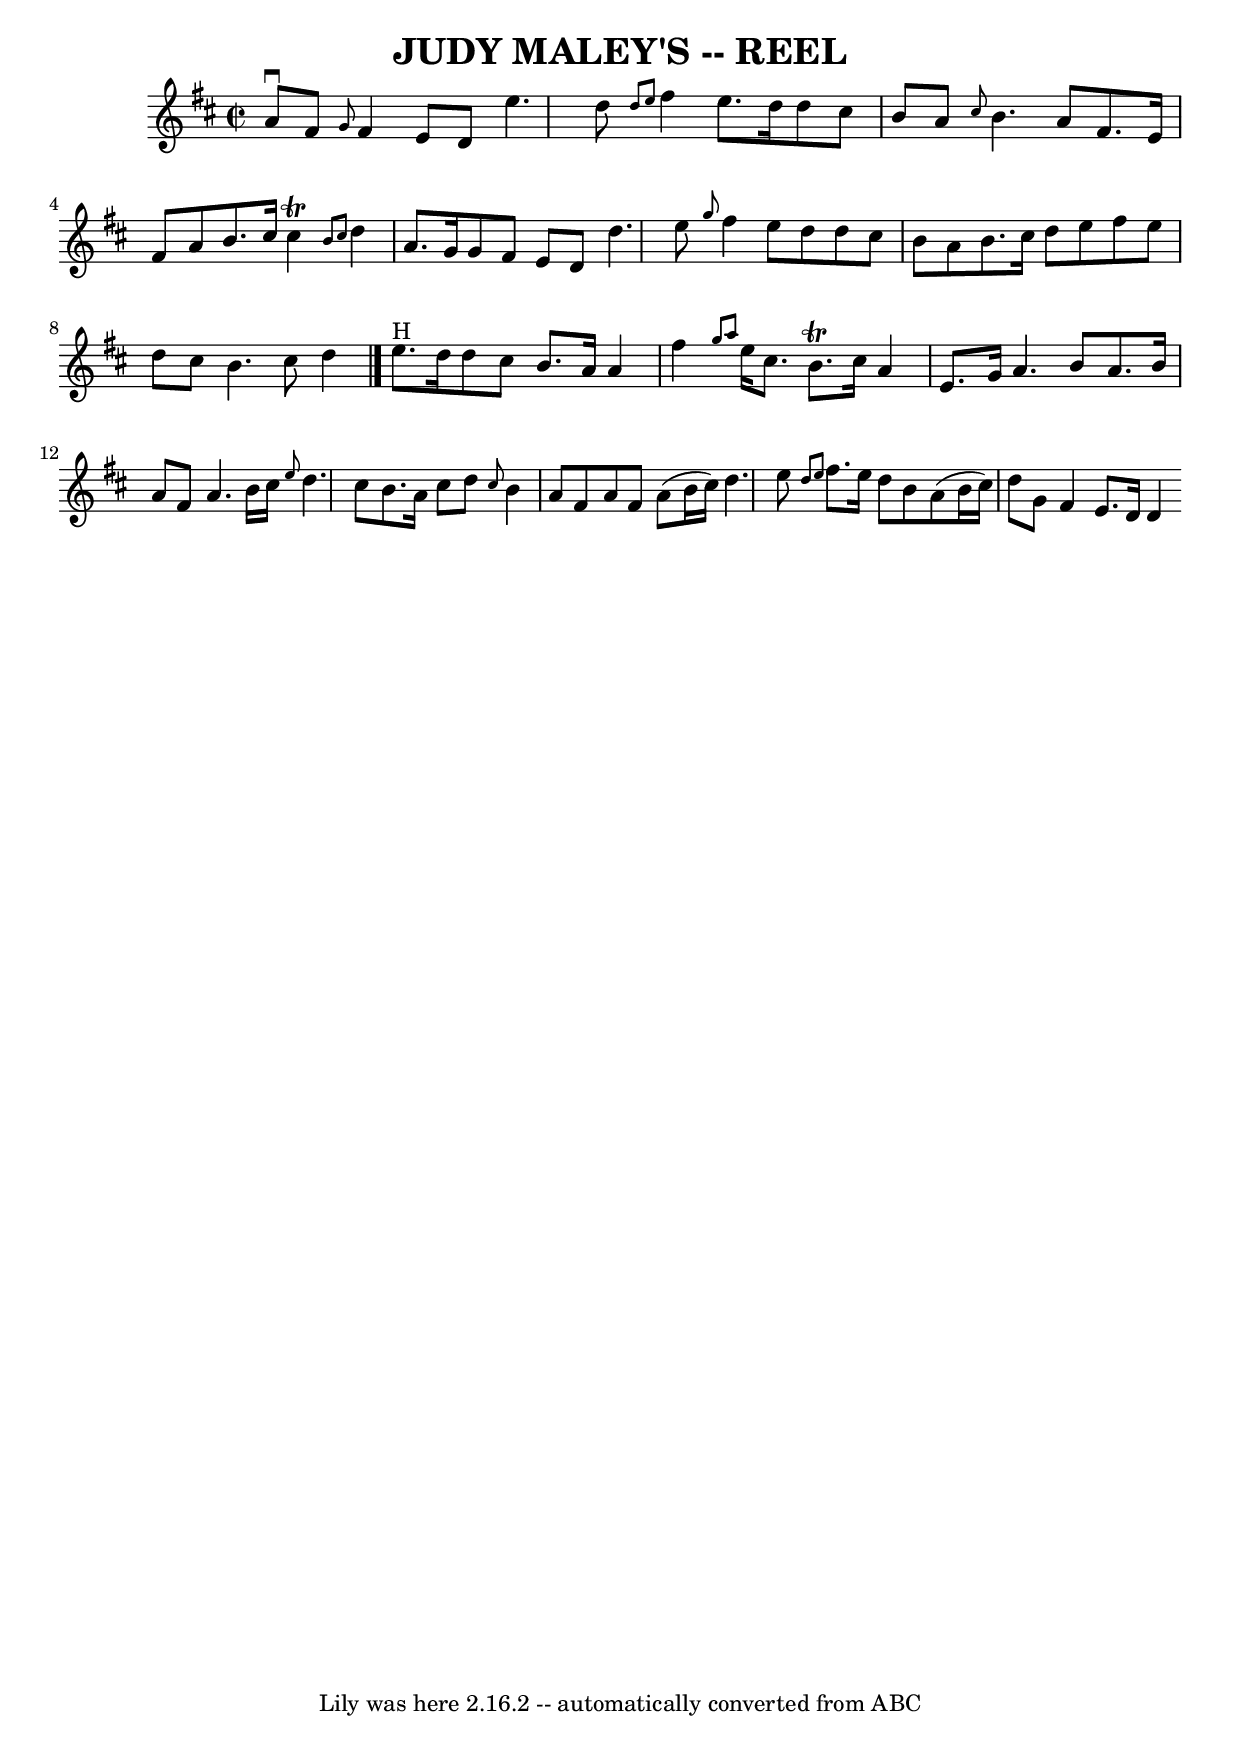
\version "2.16.2"
\include "Mammoth.ily"
\header {
  %% book = "Ryan's Mammoth Collection of Fiddle Tunes"
 crossRefNumber = "1"
 footnotes = ""
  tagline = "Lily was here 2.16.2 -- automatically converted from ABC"
  title = "JUDY MALEY'S -- REEL"

}
voicedefault =  {


  \override Staff.TimeSignature #'style = #'C
  \time 2/2 
  \key d \major a'8^\downbow fs'8     |
  \grace {    
 g'8     } fs'4 e'8 d'8 e''4. d''8     |
  \grace { d''8    
	 e''8   	 } fs''4 e''8. d''16 d''8 cs''8 b'8 a'8     |
  
  \grace { cs''8   	 } b'4. a'8 fs'8. e'16 fs'8 a'8      |
 b'8. cs''16 cs''4^\trill \grace { b'8 cs''8  
				    } d''4 a'8. g'16     |
 g'8 fs'8 e'8 d'8 d''4. e''8     |
  \grace { g''8  
	 } fs''4 e''8 d''8 d''8 cs''8 b'8 a'8     |
 b'8. cs''16 d''8 e''8 fs''8 e''8 d''8 cs''8     |
 b'4. cs''8 d''4      \bar "|." e''8.^"H" d''16    |
 d''8 cs''8 b'8. a'16 a'4 fs''4     |
  \grace { g''8 a''8  
	 } e''16 cs''8. b'8.^\trill cs''16 a'4 e'8. g'16     |
 a'4. b'8 a'8. b'16 a'8 fs'8     |
 a'4. b'16 cs''16  \grace { e''8  
			    } d''4. cs''8     |
 b'8. a'16 cs''8 d''8  \grace { cs''8  
				} b'4 a'8 fs'8     |
 a'8 fs'8 a'8 (b'16 cs''16) d''4. e''8     |
  \grace { d''8 e''8  
	 } fs''8. e''16 d''8 b'8 a'8 (b'16 cs''16) d''8 g'8     |
 fs'4 e'8. d'16 d'4    \bar " |."   

}

\score{
  <<

    \context Staff="default"
    {
      \voicedefault 
      
    }

  >>
  \layout {
    
  }
  \midi {
  }

}
